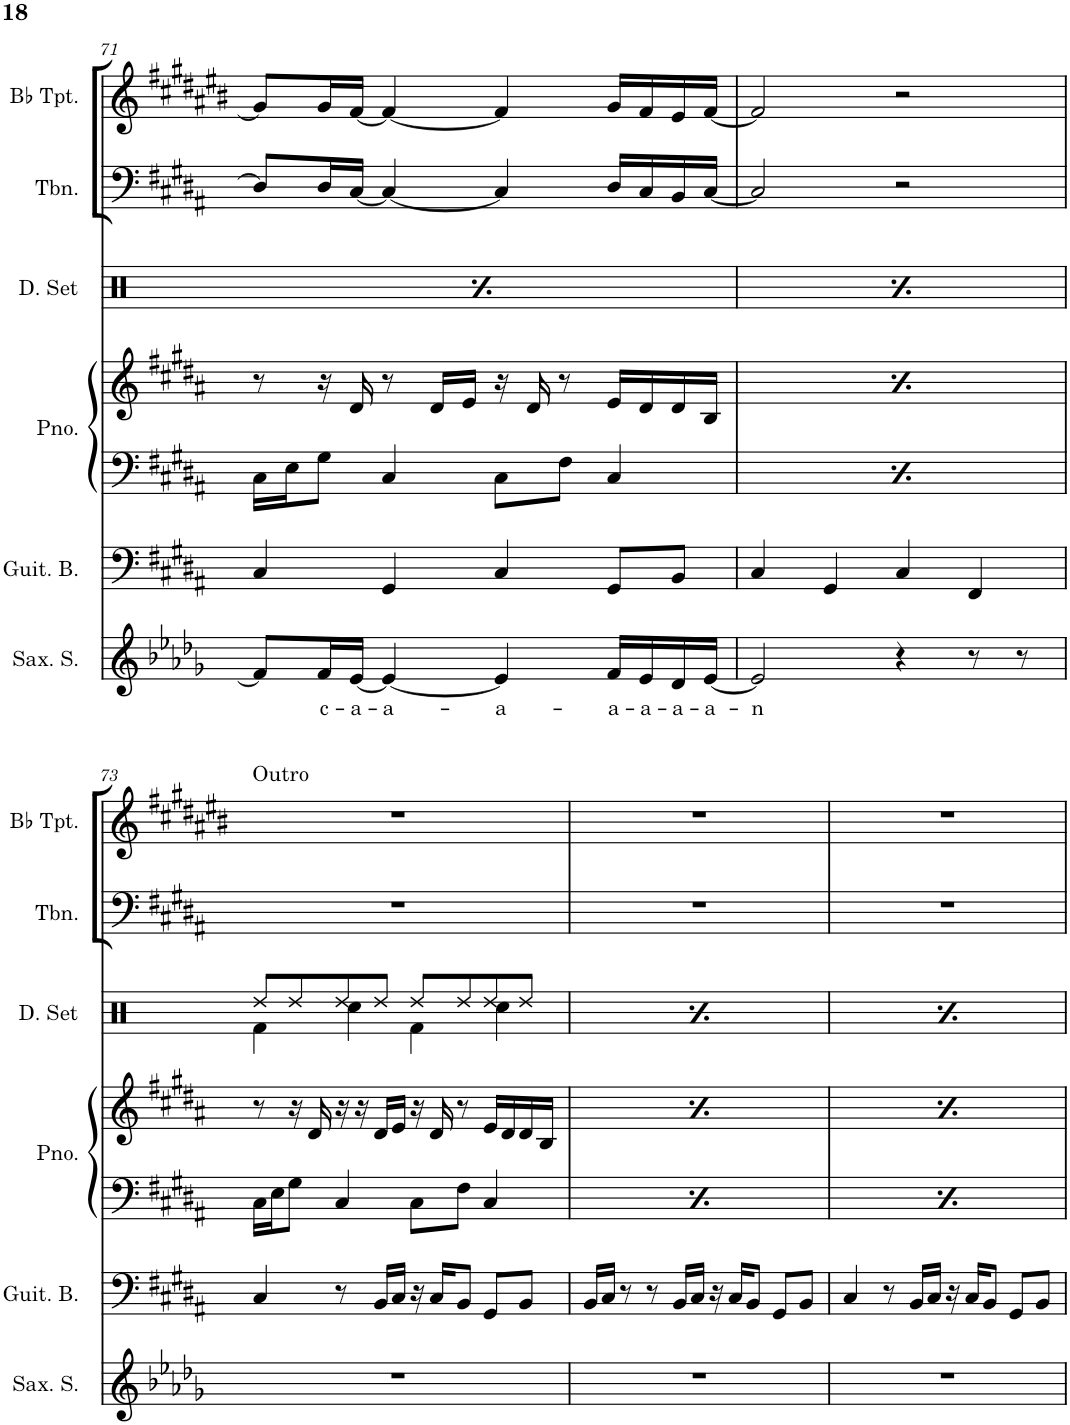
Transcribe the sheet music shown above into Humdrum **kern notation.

**kern	**text	**kern	**kern	**kern	**kern	**kern	**kern
*part6	*part6	*part5	*part4	*part4	*part3	*part2	*part1
*staff7	*staff7	*staff6	*staff5	*staff4	*staff3	*staff2	*staff1
*I"Saxophone Soprano	*	*I"Guitare Basse	*I"Piano	*	*I"Drumset	*I"Trombone	*I"Bb Trumpet
*I'Sax. S.	*	*I'Guit. B.	*I'Pno.	*	*I'D. Set	*I'Tbn.	*I'Bb Tpt.
!!LO:PB:g=z
*clefG2	*	*clefF4	*clefF4	*clefG2	*clefX	*clefF4	*clefG2
*Trd1c2	*	*Trd7c12	*	*	*	*	*Trd1c2
*k[b-e-a-d-g-]	*	*k[f#c#g#d#a#]	*k[f#c#g#d#a#]	*k[f#c#g#d#a#]	*k[]	*k[f#c#g#d#a#]	*k[f#c#g#d#a#e#b#]
*M4/4	*	*M4/4	*M4/4	*M4/4	*M4/4	*M4/4	*M4/4
=71	=71	=71	=71	=71	=71	=71	=71
*	*	*	*	*	*^	*	*
8f/L]	.	4C#/	16C#\LL	8r	8Rdd/L	4Rf\	8D#/L]	8g#/L]
.	.	.	16E\J	.	.	.	.	.
!	!LO:LY:b	!	!	!	!	!	!	!
16f/L	c-	.	8G#\J	16r	8Rdd/	.	16D#/L	16g#/L
!	!LO:LY:b	!	!	!	!	!	!	!
[16e-/JJ	-a-	.	.	16d#/	.	.	[16C#/JJ	[16f#/JJ
!	!LO:LY:b	!	!	!	!	!	!	!
4e-/_	-a-	4GG#/	4C#/	8r	8Rdd/	4Rcc\	4C#/_	4f#/_
.	.	.	.	16d#/LL	8Rdd/J	.	.	.
.	.	.	.	16e/JJ	.	.	.	.
!	!LO:LY:b	!	!	!	!	!	!	!
4e-/]	-a-	4C#/	8C#\L	16r	8Rdd/L	4Rf\	4C#/]	4f#/]
.	.	.	.	16d#/	.	.	.	.
.	.	.	8F#\J	8r	8Rdd/	.	.	.
!	!LO:LY:b	!	!	!	!	!	!	!
16f/LL	-a-	8GG#/L	4C#/	16e/LL	8Rdd/	4Rcc\	16D#/LL	16g#/LL
!	!LO:LY:b	!	!	!	!	!	!	!
16e-/	-a-	.	.	16d#/	.	.	16C#/	16f#/
!	!LO:LY:b	!	!	!	!	!	!	!
16d-/	-a-	8BB/J	.	16d#/	8Rdd/J	.	16BB/	16e#/
!	!LO:LY:b	!	!	!	!	!	!	!
[16e-/JJ	-a-	.	.	16B/JJ	.	.	[16C#/JJ	[16f#/JJ
=72	=72	=72	=72	=72	=72	=72	=72	=72
!	!LO:LY:b	!	!	!	!	!	!	!
2e-/]	-n	4C#/	16C#\LL	8r	8Rdd/L	4Rf\	2C#/]	2f#/]
.	.	.	16E\J	.	.	.	.	.
.	.	.	8G#\J	16r	8Rdd/	.	.	.
.	.	.	.	16d#/	.	.	.	.
.	.	4GG#/	4C#/	8r	8Rdd/	4Rcc\	.	.
.	.	.	.	16d#/LL	8Rdd/J	.	.	.
.	.	.	.	16e/JJ	.	.	.	.
4r	.	4C#/	8C#\L	16r	8Rdd/L	4Rf\	2r	2r
.	.	.	.	16d#/	.	.	.	.
.	.	.	8F#\J	8r	8Rdd/	.	.	.
8r	.	4FF#/	4C#/	16e/LL	8Rdd/	4Rcc\	.	.
.	.	.	.	16d#/	.	.	.	.
8r	.	.	.	16d#/	8Rdd/J	.	.	.
.	.	.	.	16B/JJ	.	.	.	.
!!LO:LB:g=z
=73	=73	=73	=73	=73	=73	=73	=73	=73
!	!	!	!	!	!	!	!	!LO:TX:a:t=Outro
1r	.	4C#/	16C#\LL	8r	8Rdd/L	4Rf\	1r	1r
.	.	.	16E\J	.	.	.	.	.
.	.	.	8G#\J	16r	8Rdd/	.	.	.
.	.	.	.	16d#/	.	.	.	.
.	.	8r	4C#/	16r	8Rdd/	4Rcc\	.	.
.	.	.	.	16r	.	.	.	.
.	.	16BB/LL	.	16d#/LL	8Rdd/J	.	.	.
.	.	16C#/JJ	.	16e/JJ	.	.	.	.
.	.	16r	8C#\L	16r	8Rdd/L	4Rf\	.	.
.	.	16C#/KL	.	16d#/	.	.	.	.
.	.	8BB/J	8F#\J	8r	8Rdd/	.	.	.
.	.	8GG#/L	4C#/	16e/LL	8Rdd/	4Rcc\	.	.
.	.	.	.	16d#/	.	.	.	.
.	.	8BB/J	.	16d#/	8Rdd/J	.	.	.
.	.	.	.	16B/JJ	.	.	.	.
=74	=74	=74	=74	=74	=74	=74	=74	=74
1r	.	16BB/LL	16C#\LL	8r	8Rdd/L	4Rf\	1r	1r
.	.	16C#/JJ	16E\J	.	.	.	.	.
.	.	8r	8G#\J	16r	8Rdd/	.	.	.
.	.	.	.	16d#/	.	.	.	.
.	.	8r	4C#/	16r	8Rdd/	4Rcc\	.	.
.	.	.	.	16r	.	.	.	.
.	.	16BB/LL	.	16d#/LL	8Rdd/J	.	.	.
.	.	16C#/JJ	.	16e/JJ	.	.	.	.
.	.	16r	8C#\L	16r	8Rdd/L	4Rf\	.	.
.	.	16C#/KL	.	16d#/	.	.	.	.
.	.	8BB/J	8F#\J	8r	8Rdd/	.	.	.
.	.	8GG#/L	4C#/	16e/LL	8Rdd/	4Rcc\	.	.
.	.	.	.	16d#/	.	.	.	.
.	.	8BB/J	.	16d#/	8Rdd/J	.	.	.
.	.	.	.	16B/JJ	.	.	.	.
=75	=75	=75	=75	=75	=75	=75	=75	=75
1r	.	4C#/	16C#\LL	8r	8Rdd/L	4Rf\	1r	1r
.	.	.	16E\J	.	.	.	.	.
.	.	.	8G#\J	16r	8Rdd/	.	.	.
.	.	.	.	16d#/	.	.	.	.
.	.	8r	4C#/	16r	8Rdd/	4Rcc\	.	.
.	.	.	.	16r	.	.	.	.
.	.	16BB/LL	.	16d#/LL	8Rdd/J	.	.	.
.	.	16C#/JJ	.	16e/JJ	.	.	.	.
.	.	16r	8C#\L	16r	8Rdd/L	4Rf\	.	.
.	.	16C#/KL	.	16d#/	.	.	.	.
.	.	8BB/J	8F#\J	8r	8Rdd/	.	.	.
.	.	8GG#/L	4C#/	16e/LL	8Rdd/	4Rcc\	.	.
.	.	.	.	16d#/	.	.	.	.
.	.	8BB/J	.	16d#/	8Rdd/J	.	.	.
.	.	.	.	16B/JJ	.	.	.	.
*	*	*	*	*	*v	*v	*	*
=	=	=	=	=	=	=	=
*-	*-	*-	*-	*-	*-	*-	*-
